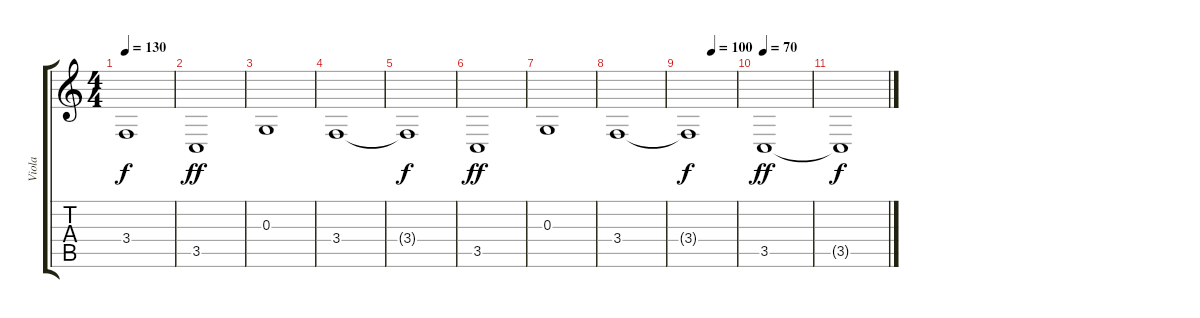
\track ("Viola" "Viola") {instrument viola}
\staff {score tabs}
\tuning (E4 B3 G3 D3 A2 E2) {hide}
\ts (4 4)
\tempo 130
\clef g2
\ks c
3.4{t}.1{dy f} |
3.5.1{dy ff} |
0.3.1 |
3.4.1 |
3.4{t}.1{dy f} |
3.5.1{dy ff} |
0.3.1 |
3.4.1 |
\tempo (100 0.5)
3.4{t}.1{dy f} |
\tempo 70
3.5.1{dy ff} |
3.5{t}.1{dy f}
